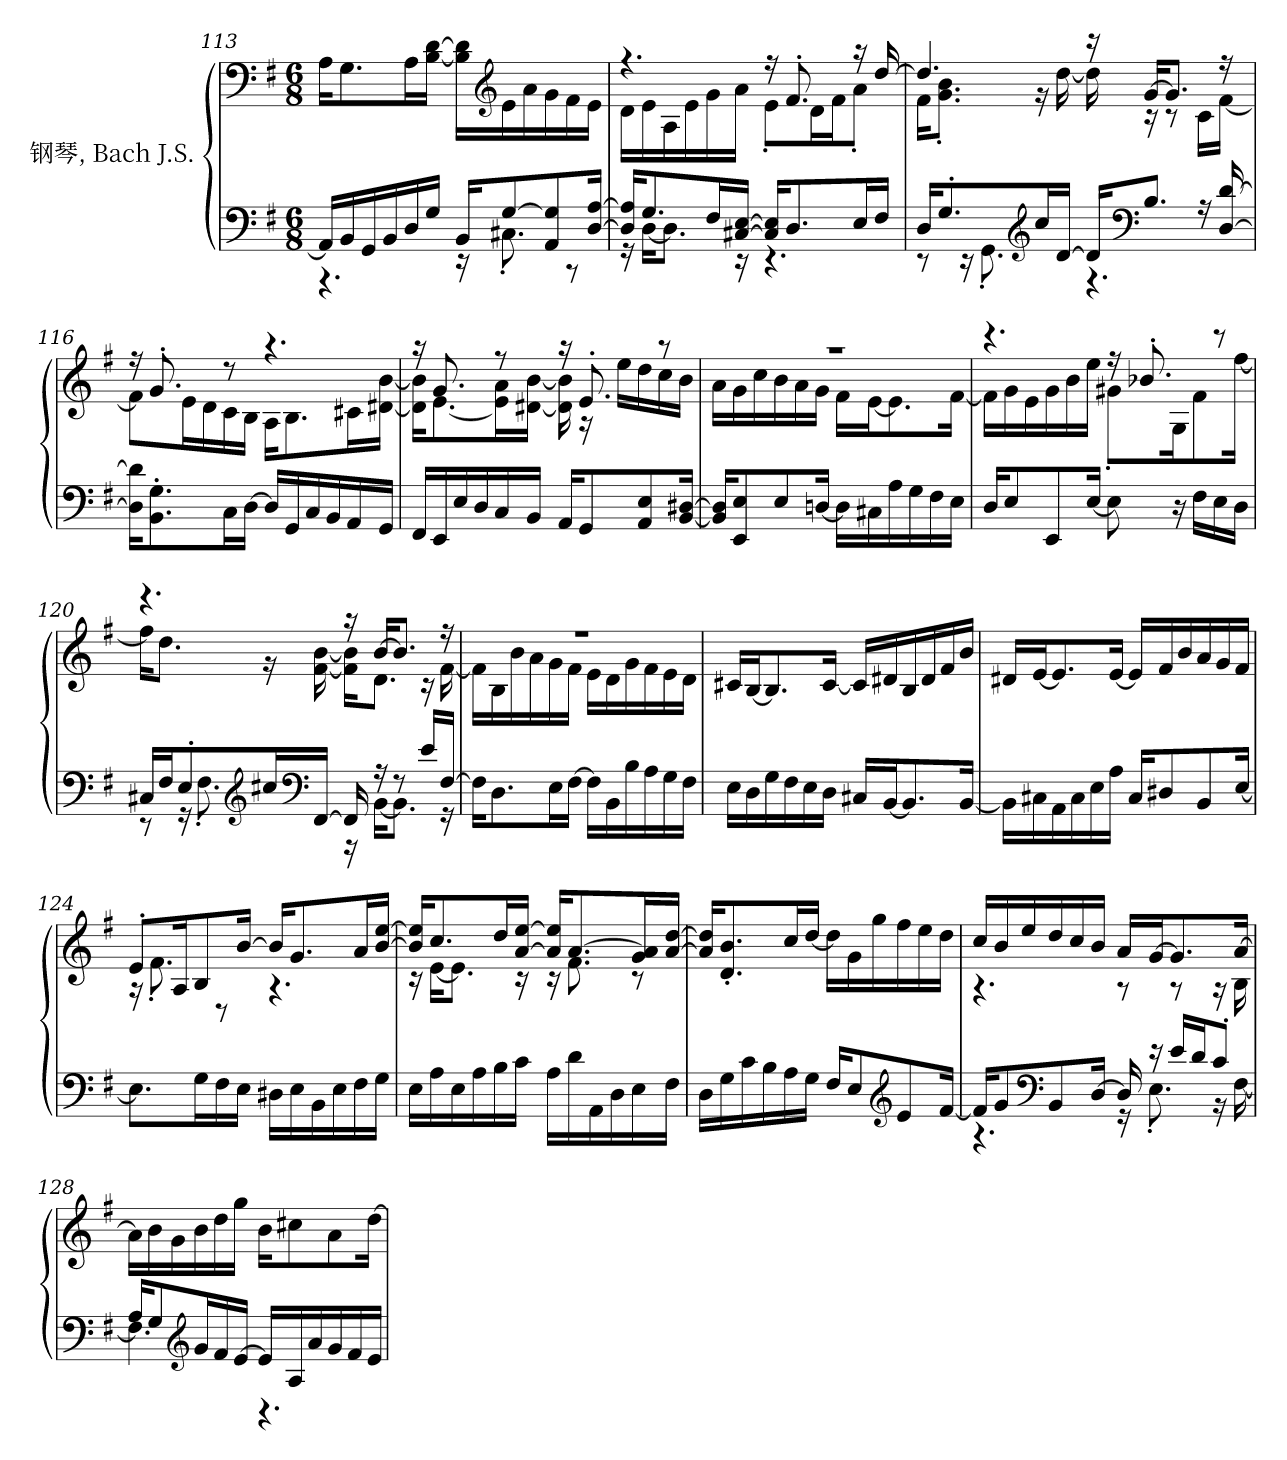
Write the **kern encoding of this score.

**kern	**kern
*part1	*part1
*staff2	*staff1
*I"钢琴, Bach J.S.	*
*clefF4	*clefF4
*k[f#]	*k[f#]
*M6/8	*M6/8
=113	=113
*^	*
16AA/LL]	4.r	16A\KL
16BB/	.	8.G\
16GG/	.	.
16BB/	.	.
16D/	.	16A\L
16G/JJ	.	[16B\ [16d\JJ
16BB/KL	16r	16B\] 16d\]LL
*	*	*clefG2
[8G/	8.C#X'\	16e\
.	.	16a\
8AA/ 8G/]	.	16g\
.	8r	16f#\
[16D/ [16A/Jk	.	16e\JJ
!!LO:LB:g=z
=114	=114	=114
*	*	*^
16D/] 16A/]KL	16r	4.r	16d\LL
8.G/	[16D\KL	.	16e\
.	8.D\J]	.	16A\
.	.	.	16e\
16F#/L	.	.	16g\
[16C#X/ [16E/JJ	16r	.	16a\JJ
16C#/] 16E/]KL	4.r	16r	8e'\L
8.D/	.	8.f#'/	.
.	.	.	16d\L
.	.	.	16f#\J
16E/L	.	16r	8a'\J
16F#/JJ	.	[16dd/	.
=115	=115	=115	=115
16D/KL	8r	4.dd/]	16f#\KL
8.G'/	.	.	8.g\' 8.b\'J
.	16r	.	.
.	8.GG'\	.	.
*clefG2	*	*	*
16cc/L	.	.	16r
[16d/JJ	.	.	[16dd\
16d/KL]	4.r	16r	16dd\]
*clefF4	*	*	*
8.B/J	.	[16g/KL	16r
.	.	8.g/J]	8r
16r	.	.	16c\LL
[16D/ [16d/	.	16r	[16f#\JJ
*v	*v	*	*
!!LO:PB:g=z	!!
=116	=116	=116
16D\] 16d\]KL	16r	8f#\L]
8.BB\' 8.G\'	8.g'/	.
.	.	16e\L
.	.	16d\
16C\L	8r	16c\
[16D\JJ	.	16B\JJ
16D/LL]	4.r	16A\KL
16GG/	.	8.B\
16C/	.	.
16BB/	.	.
16AA/	.	16c#X\L
16GG/JJ	.	[16d#X\ [16b\JJ
=117	=117	=117
16FF#/LL	16r	16d#\] 16b\]KL
16EE/	8.g/	[8.e\
16E/	.	.
16D/	.	.
16C/	8r	16e\] 16a\L
16BB/JJ	.	[16d#X\ [16b\JJ
16AA/KL	16r	16d#\] 16b\]
8GG/	8.e'/	16r
.	.	16ee\LL
8AA/ 8E/	.	16dd\
.	8r	16cc\
[16BB/ [16D#X/Jk	.	16b\JJ
=118	=118	=118
16BB/] 16D#/]KL	2.r	16a\LL
8EE/ 8E/	.	16g\
.	.	16cc\
8E/	.	16b\
.	.	16a\
[16Dn/Jk	.	16g\JJ
16D\LL]	.	16f#\LL
16C#X\	.	[16e\J
16A\	.	8.e\]
16G\	.	.
16F#\	.	.
16E\JJ	.	[16f#\Jk
!!LO:LB:g=z	!!
=119	=119	=119
16D/KL	4.r	16f#\LL]
8E/	.	16g\
.	.	16e\
8EE/	.	16g\
.	.	16b\
[16E/Jk	.	16ee\JJ
8E\]	16r	8g#X'\L
.	8.b-X'/	.
16r	.	16G\K
16F#\LL	.	8f#\
16E\	8r	.
16D\JJ	.	[16ff#\Jk
=120	=120	=120
*^	*	*
16C#X/LL	8r	4.r	16ff#\KL]
16F#/J	.	.	8.dd\J
8E'/	16r	.	.
.	8.F#'\	.	.
*clefG2	*	*	*
16cc#X/L	.	.	16r
*clefF4	*	*	*
[16FF#/JJ	.	.	[16f#\ [16b\
16FF#/]	16r	16r	16f#\] 16b\]KL
16r	[16BB\KL	[16b/KL	8.d\J
8r	8.BB\J]	8.b/J]	.
16e/LL	.	.	16r
[16F#/JJ	16r	16r	[16f#\
*v	*v	*	*
!!LO:LB:g=z	!!
=121	=121	=121
16F#\KL]	2.r	16f#\LL]
8.D\	.	16B\
.	.	16b\
.	.	16a\
16E\L	.	16g\
[16F#\JJ	.	16f#\JJ
16F#\LL]	.	16e\LL
16BB\	.	16d\
16B\	.	16g\
16A\	.	16f#\
16G\	.	16e\
16F#\JJ	.	16d\JJ
*	*v	*v
=122	=122
16E\LL	16c#X/LL
16D\	[16B/J
16G\	8.B/]
16F#\	.
16E\	.
16D\JJ	[16c#/Jk
16C#X/LL	16c#/LL]
[16BB/J	16d#X/
8.BB/]	16B/
.	16d#/
.	16f#/
[16BB/Jk	16b/JJ
=123	=123
16BB\LL]	16d#X/LL
16C#X\	[16e/J
16AA\	8.e/]
16C#\	.
16E\	.
16A\JJ	[16e/Jk
16C#/KL	16e/LL]
8D#X/	16f#/
.	16b/
8BB/	16a/
.	16g/
[16E/Jk	16f#/JJ
!!LO:LB:g=z
=124	=124
*	*^
8.E\L]	8e'/L	16r
.	.	8.f#'\
.	16A/K	.
16G\L	8B/	.
16F#\	.	8r
16E\JJ	[16b/Jk	.
16D#X\LL	16b/KL]	4.r
16E\	8.g/	.
16BB\	.	.
16E\	.	.
16F#\	16a/L	.
16G\JJ	[16b/ [16ee/JJ	.
=125	=125	=125
16E\LL	16b/] 16ee/]KL	16r
16A\	8.cc/	[16e\KL
16E\	.	8.e\J]
16A\	.	.
16B\	16dd/L	.
16c\JJ	[16a/ [16ee/JJ	16r
16A\LL	16a/] 16ee/]KL	16r
16d\	[8.a/	8.f#\
16AA\	.	.
16D\	.	.
16E\	16g/ 16a/]L	8r
16F#\JJ	[16a/ [16dd/JJ	.
*	*v	*v
=126	=126
16D\LL	16a/] 16dd/]KL
16G\	8.d/' 8.b/'
16c\	.
16B\	.
16A\	16cc/L
16G\JJ	[16dd/JJ
16F#/KL	16dd\LL]
8E/	16g\
.	16gg\
*clefG2	*
8e/	16ff#\
.	16ee\
[16f#/Jk	16dd\JJ
!!LO:LB:g=z
=127	=127
*^	*^
16f#/KL]	4.r	16cc/LL	4.r
8g/	.	16b/	.
.	.	16ee/	.
*clefF4	*	*	*
8BB/	.	16dd/	.
.	.	16cc/	.
[16D/Jk	.	16b/JJ	.
16D/]	16r	16a/LL	8r
16r	8.E'\	[16g/J	.
16e/LL	.	8.g/]	8r
16d/J	.	.	.
8c'/J	16r	.	16r
.	[16F#\	[16a/Jk	16B\
*	*	*v	*v
=128	=128	=128
16A/KL	4.F#\]	16a\LL]
8G/	.	16b\
.	.	16g\
*clefG2	*	*
16g/L	.	16b\
16f#/	.	16dd\
[16e/JJ	.	16gg\JJ
16e/LL]	4.r	16b\KL
16A/	.	8cc#X\
16a/	.	.
16g/	.	8a\
16f#/	.	.
16e/JJ	.	[16dd\Jk
*v	*v	*
=	=
*-	*-
